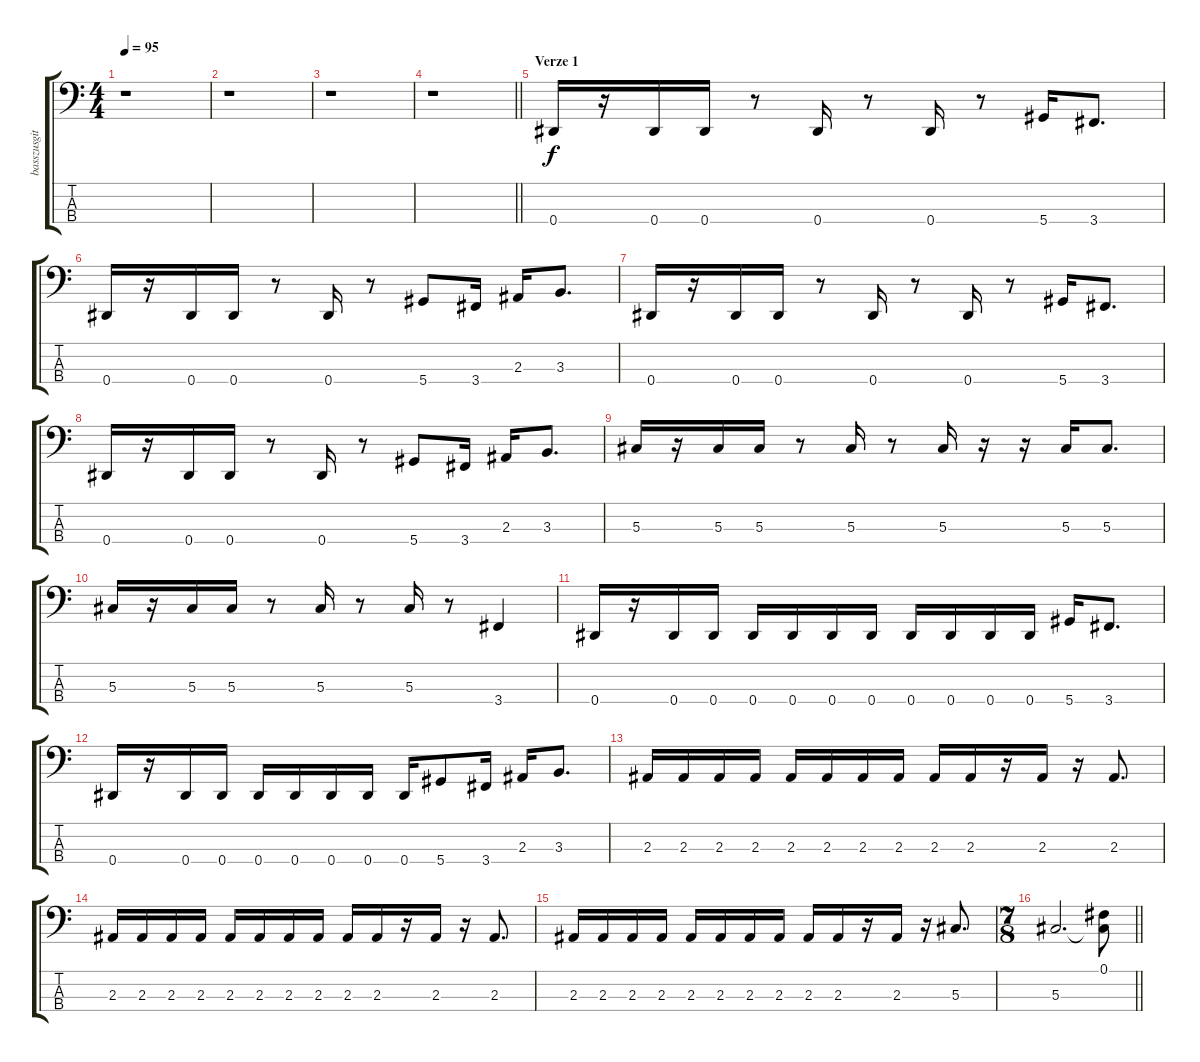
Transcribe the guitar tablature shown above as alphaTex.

\track ("basszusgitár" "basszusgit") {instrument electricbassfinger}
\staff {score tabs}
\tuning (Gb2 Db2 Ab1 Eb1) {hide}
\ts (4 4)
\tempo 95
\clef f4
\ks c
r.1{dy f} |
r.1 |
r.1 |
\barLineRight lightlight
r.1 |
\section ("" "Verze 1")
0.4.16 r.16 0.4.16 0.4.16 r.8 0.4.16 r.8 0.4.16 r.8 5.4.16 3.4.8{d} |
0.4.16 r.16 0.4.16 0.4.16 r.8 0.4.16 r.8 5.4.8 3.4.16 2.3.16 3.3.8{d} |
0.4.16 r.16 0.4.16 0.4.16 r.8 0.4.16 r.8 0.4.16 r.8 5.4.16 3.4.8{d} |
0.4.16 r.16 0.4.16 0.4.16 r.8 0.4.16 r.8 5.4.8 3.4.16 2.3.16 3.3.8{d} |
5.3.16 r.16 5.3.16 5.3.16 r.8 5.3.16 r.8 5.3.16 r.16 r.16 5.3.16 5.3.8{d} |
5.3.16 r.16 5.3.16 5.3.16 r.8 5.3.16 r.8 5.3.16 r.8 3.4.4 |
0.4.16 r.16 0.4.16 0.4.16 0.4.16 0.4.16 0.4.16 0.4.16 0.4.16 0.4.16 0.4.16 0.4.16 5.4.16 3.4.8{d} |
0.4.16 r.16 0.4.16 0.4.16 0.4.16 0.4.16 0.4.16 0.4.16 0.4.16 5.4.8 3.4.16 2.3.16 3.3.8{d} |
2.3.16 2.3.16 2.3.16 2.3.16 2.3.16 2.3.16 2.3.16 2.3.16 2.3.16 2.3.16 r.16 2.3.16 r.16 2.3.8{d} |
2.3.16 2.3.16 2.3.16 2.3.16 2.3.16 2.3.16 2.3.16 2.3.16 2.3.16 2.3.16 r.16 2.3.16 r.16 2.3.8{d} |
2.3.16 2.3.16 2.3.16 2.3.16 2.3.16 2.3.16 2.3.16 2.3.16 2.3.16 2.3.16 r.16 2.3.16 r.16 5.3.8{d} |
\ts (7 8)
\barLineRight lightlight
5.3.2{d} (0.1 5.3{t}).8
